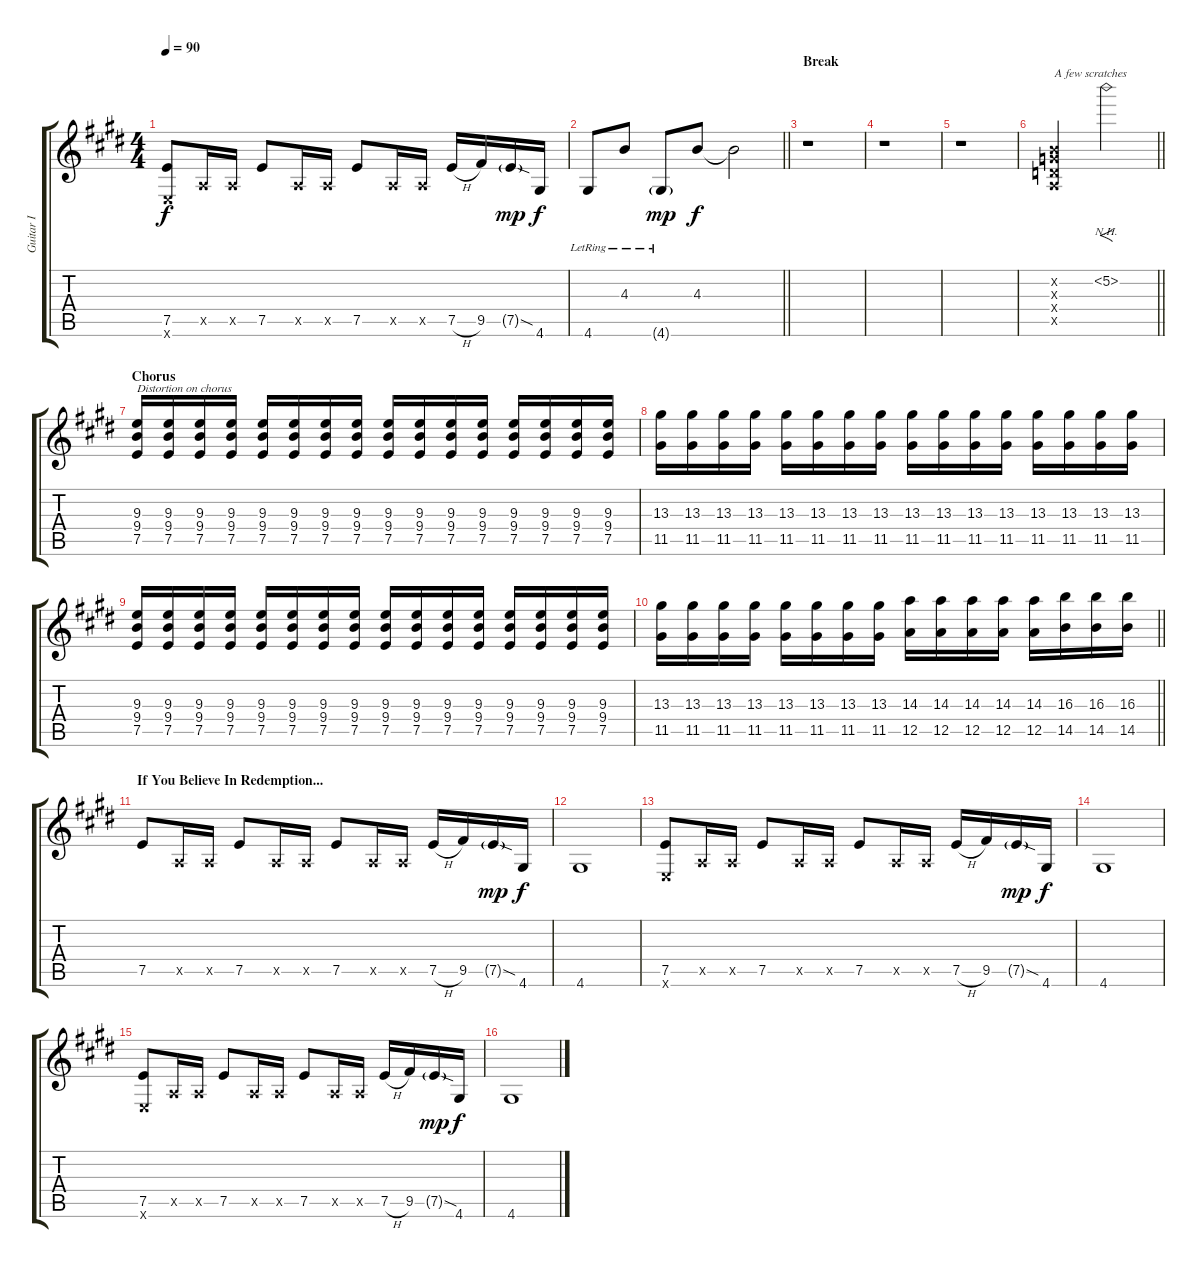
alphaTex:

\track ("Guitar I" "Guitar I") {instrument electricguitarmuted}
\staff {score tabs}
\tuning (E4 B3 G3 D3 A2 E2) {hide}
\ts (4 4)
\tempo 90
\clef g2
\ks e
(7.5 0.6{x}).8{dy f} 0.5{x}.16 0.5{x}.16 7.5.8 0.5{x}.16 0.5{x}.16 7.5.8 0.5{x}.16 0.5{x}.16 7.5{h}.16 9.5.16 7.5{sod g}.16{dy mp} 4.6.16{dy f} |
\barLineRight lightlight
4.6{lr}.8 4.3{lr}.8 4.6{g lr}.8{dy mp} 4.3.8{dy f} 4.3{t}.2 |
\section ("" "Break")
r.1{volume 0} |
r.1 |
r.1 |
\barLineRight lightlight
(0.2{x} 0.3{x} 0.4{x} 0.5{x}).2{txt "A few scratches" volume 13} 5.2{nh}.2{f} |
\section ("" "Chorus")
(9.3 9.4 7.5).16{txt "Distortion on chorus" volume 12} (9.3 9.4 7.5).16 (9.3 9.4 7.5).16 (9.3 9.4 7.5).16 (9.3 9.4 7.5).16 (9.3 9.4 7.5).16 (9.3 9.4 7.5).16 (9.3 9.4 7.5).16 (9.3 9.4 7.5).16 (9.3 9.4 7.5).16 (9.3 9.4 7.5).16 (9.3 9.4 7.5).16 (9.3 9.4 7.5).16 (9.3 9.4 7.5).16 (9.3 9.4 7.5).16 (9.3 9.4 7.5).16 |
(13.3 11.5).16 (13.3 11.5).16 (13.3 11.5).16 (13.3 11.5).16 (13.3 11.5).16 (13.3 11.5).16 (13.3 11.5).16 (13.3 11.5).16 (13.3 11.5).16 (13.3 11.5).16 (13.3 11.5).16 (13.3 11.5).16 (13.3 11.5).16 (13.3 11.5).16 (13.3 11.5).16 (13.3 11.5).16 |
(9.3 9.4 7.5).16 (9.3 9.4 7.5).16 (9.3 9.4 7.5).16 (9.3 9.4 7.5).16 (9.3 9.4 7.5).16 (9.3 9.4 7.5).16 (9.3 9.4 7.5).16 (9.3 9.4 7.5).16 (9.3 9.4 7.5).16 (9.3 9.4 7.5).16 (9.3 9.4 7.5).16 (9.3 9.4 7.5).16 (9.3 9.4 7.5).16 (9.3 9.4 7.5).16 (9.3 9.4 7.5).16 (9.3 9.4 7.5).16 |
\barLineRight lightlight
(13.3 11.5).16 (13.3 11.5).16 (13.3 11.5).16 (13.3 11.5).16 (13.3 11.5).16 (13.3 11.5).16 (13.3 11.5).16 (13.3 11.5).16 (14.3 12.5).16 (14.3 12.5).16 (14.3 12.5).16 (14.3 12.5).16 (14.3 12.5).16 (16.3 14.5).16 (16.3 14.5).16 (16.3 14.5).16 |
\section ("" "If You Believe In Redemption...")
7.5.8 0.5{x}.16 0.5{x}.16 7.5.8 0.5{x}.16 0.5{x}.16 7.5.8 0.5{x}.16 0.5{x}.16 7.5{h}.16 9.5.16 7.5{sod g}.16{dy mp} 4.6.16{dy f} |
4.6.1 |
(7.5 0.6{x}).8 0.5{x}.16 0.5{x}.16 7.5.8 0.5{x}.16 0.5{x}.16 7.5.8 0.5{x}.16 0.5{x}.16 7.5{h}.16 9.5.16 7.5{sod g}.16{dy mp} 4.6.16{dy f} |
4.6.1 |
(7.5 0.6{x}).8 0.5{x}.16 0.5{x}.16 7.5.8 0.5{x}.16 0.5{x}.16 7.5.8 0.5{x}.16 0.5{x}.16 7.5{h}.16 9.5.16 7.5{sod g}.16{dy mp} 4.6.16{dy f} |
4.6.1
